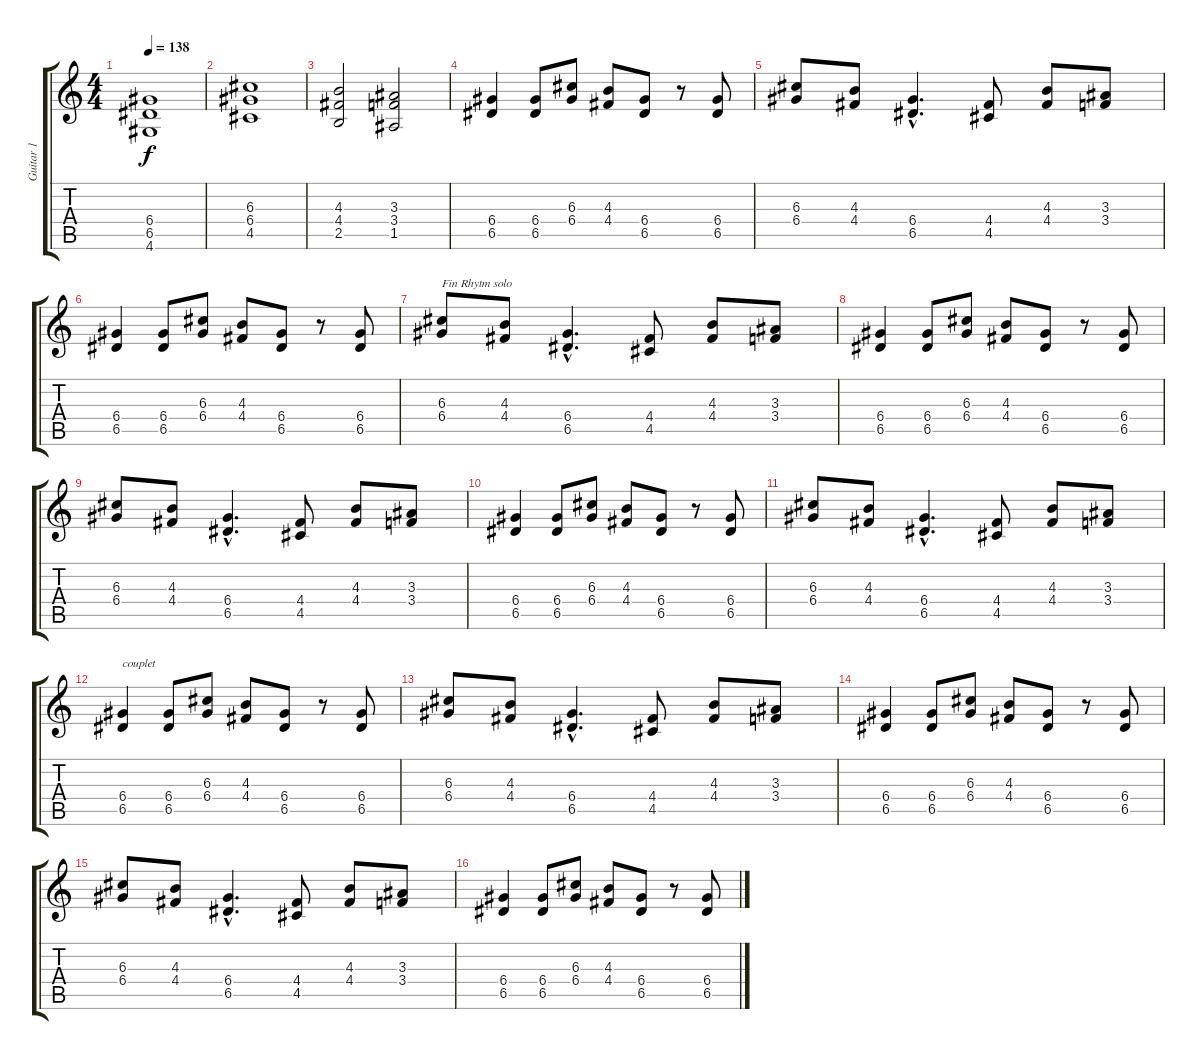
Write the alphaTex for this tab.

\track ("Guitar 1" "Guitar 1") {instrument overdrivenguitar}
\staff {score tabs}
\tuning (E4 B3 G3 D3 A2 E2) {hide}
\ts (4 4)
\tempo 138
\clef g2
\ks c
(6.4{t} 6.5{t} 4.6{t}).1{dy f} |
(6.3 6.4 4.5).1 |
(4.3 4.4 2.5).2 (3.3 3.4 1.5).2 |
(6.4 6.5).4 (6.4 6.5).8 (6.3 6.4).8 (4.3 4.4).8 (6.4 6.5).8 r.8 (6.4 6.5).8 |
(6.3 6.4).8 (4.3 4.4).8 (6.4{hac} 6.5{hac}).4{d} (4.4 4.5).8 (4.3 4.4).8 (3.3 3.4).8 |
(6.4 6.5).4 (6.4 6.5).8 (6.3 6.4).8 (4.3 4.4).8 (6.4 6.5).8 r.8 (6.4 6.5).8 |
(6.3 6.4).8{txt "Fin Rhytm solo"} (4.3 4.4).8 (6.4{hac} 6.5{hac}).4{d} (4.4 4.5).8 (4.3 4.4).8 (3.3 3.4).8 |
(6.4 6.5).4 (6.4 6.5).8 (6.3 6.4).8 (4.3 4.4).8 (6.4 6.5).8 r.8 (6.4 6.5).8 |
(6.3 6.4).8 (4.3 4.4).8 (6.4{hac} 6.5{hac}).4{d} (4.4 4.5).8 (4.3 4.4).8 (3.3 3.4).8 |
(6.4 6.5).4 (6.4 6.5).8 (6.3 6.4).8 (4.3 4.4).8 (6.4 6.5).8 r.8 (6.4 6.5).8 |
(6.3 6.4).8 (4.3 4.4).8 (6.4{hac} 6.5{hac}).4{d} (4.4 4.5).8 (4.3 4.4).8 (3.3 3.4).8 |
(6.4 6.5).4{txt "couplet"} (6.4 6.5).8 (6.3 6.4).8 (4.3 4.4).8 (6.4 6.5).8 r.8 (6.4 6.5).8 |
(6.3 6.4).8 (4.3 4.4).8 (6.4{hac} 6.5{hac}).4{d} (4.4 4.5).8 (4.3 4.4).8 (3.3 3.4).8 |
(6.4 6.5).4 (6.4 6.5).8 (6.3 6.4).8 (4.3 4.4).8 (6.4 6.5).8 r.8 (6.4 6.5).8 |
(6.3 6.4).8 (4.3 4.4).8 (6.4{hac} 6.5{hac}).4{d} (4.4 4.5).8 (4.3 4.4).8 (3.3 3.4).8 |
(6.4 6.5).4 (6.4 6.5).8 (6.3 6.4).8 (4.3 4.4).8 (6.4 6.5).8 r.8 (6.4 6.5).8
